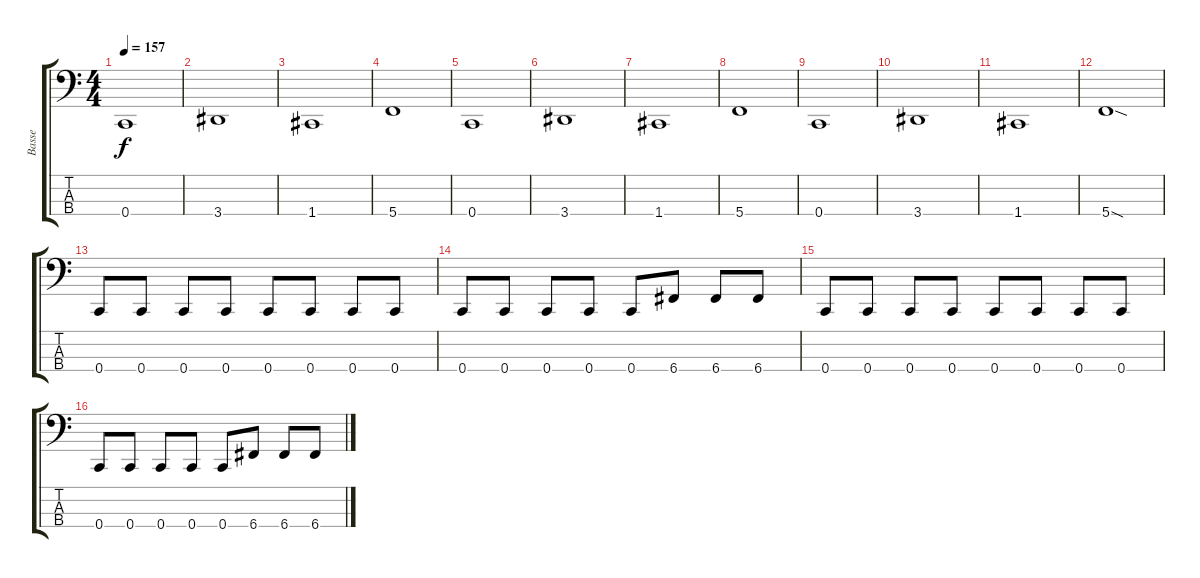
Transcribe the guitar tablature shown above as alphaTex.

\track ("Basse" "Basse") {instrument electricbassfinger}
\staff {score tabs}
\tuning (F2 C2 G1 C1) {hide}
\ts (4 4)
\tempo 157
\clef f4
\ks c
0.4.1{dy f} |
3.4.1 |
1.4.1 |
5.4.1 |
0.4.1 |
3.4.1 |
1.4.1 |
5.4.1 |
0.4.1 |
3.4.1 |
1.4.1 |
5.4{sod}.1 |
0.4.8 0.4.8 0.4.8 0.4.8 0.4.8 0.4.8 0.4.8 0.4.8 |
0.4.8 0.4.8 0.4.8 0.4.8 0.4.8 6.4.8 6.4.8 6.4.8 |
0.4.8 0.4.8 0.4.8 0.4.8 0.4.8 0.4.8 0.4.8 0.4.8 |
0.4.8 0.4.8 0.4.8 0.4.8 0.4.8 6.4.8 6.4.8 6.4.8
